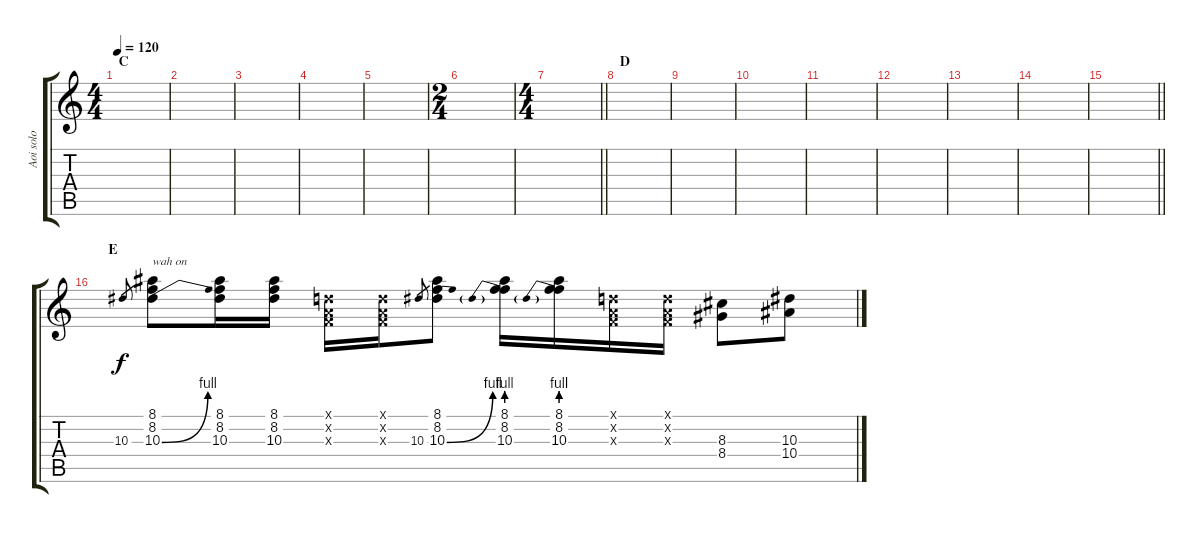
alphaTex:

\track ("Aoi solo" "Aoi solo") {instrument distortionguitar}
\staff {score tabs}
\tuning (D4 A3 F3 C3 G2 D2) {hide}
\ts (4 4)
\section ("" "C")
\tempo 120
\clef g2
\ks c
|
|
|
|
|
\ts (2 4)
|
\ts (4 4)
\barLineRight lightlight
|
\section ("" "D")
|
|
|
|
|
|
|
\barLineRight lightlight
|
\section ("" "E")
10.3.8{gr} (8.1 8.2 10.3{be (bend 0 0 60 4)}).8{txt "wah on" volume 16} (8.1 8.2 10.3).16 (8.1 8.2 10.3).16 (0.1{x} 0.2{x} 0.3{x}).16 (0.1{x} 0.2{x} 0.3{x}).16 10.3.8{gr} (8.1 8.2 10.3{be (bend 0 0 60 4)}).8 (8.1 8.2 10.3{be (prebend 0 4 60 4)}).16 (8.1 8.2 10.3{be (prebend 0 4 60 4)}).16 (0.1{x} 0.2{x} 0.3{x}).16 (0.1{x} 0.2{x} 0.3{x}).16 (8.3 8.4).8 (10.3 10.4).8
